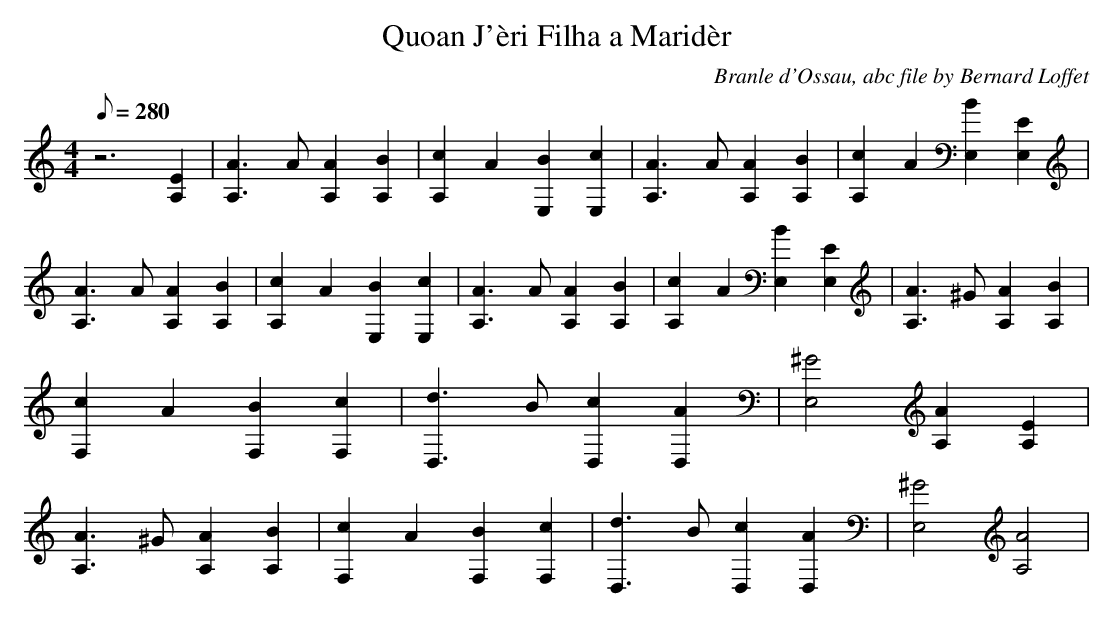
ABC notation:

X:1
T:Quoan J'èri Filha a Maridèr
C:Branle d'Ossau, abc file by Bernard Loffet
L:1/8
Q:280
M:4/4
K:C
z6[E2A,2]|[A3A,3]A[A2A,2][B2A,2]|[c2A,2]A2[B2E,2][c2E,2]|[A3A,3]A[A2A,2][B2A,2]|[c2A,2]A2[B2E,2][E2E,2]|[A3A,3]A[A2A,2][B2A,2]|[c2A,2]A2[B2E,2][c2E,2]| \
[A3A,3]A[A2A,2][B2A,2]|[c2A,2]A2[B2E,2][E2E,2]|[A3A,3]^G[A2A,2][B2A,2]|[c2F,2]A2[B2F,2][c2F,2]|[d3D,3]B[c2D,2][A2D,2]|[^G4E,4][A2A,2][E2A,2]|[A3A,3]^G[A2A,2][B2A,2]| \
[c2F,2]A2[B2F,2][c2F,2]|[d3D,3]B[c2D,2][A2D,2]|[^G4E,4][A4A,4]| \
